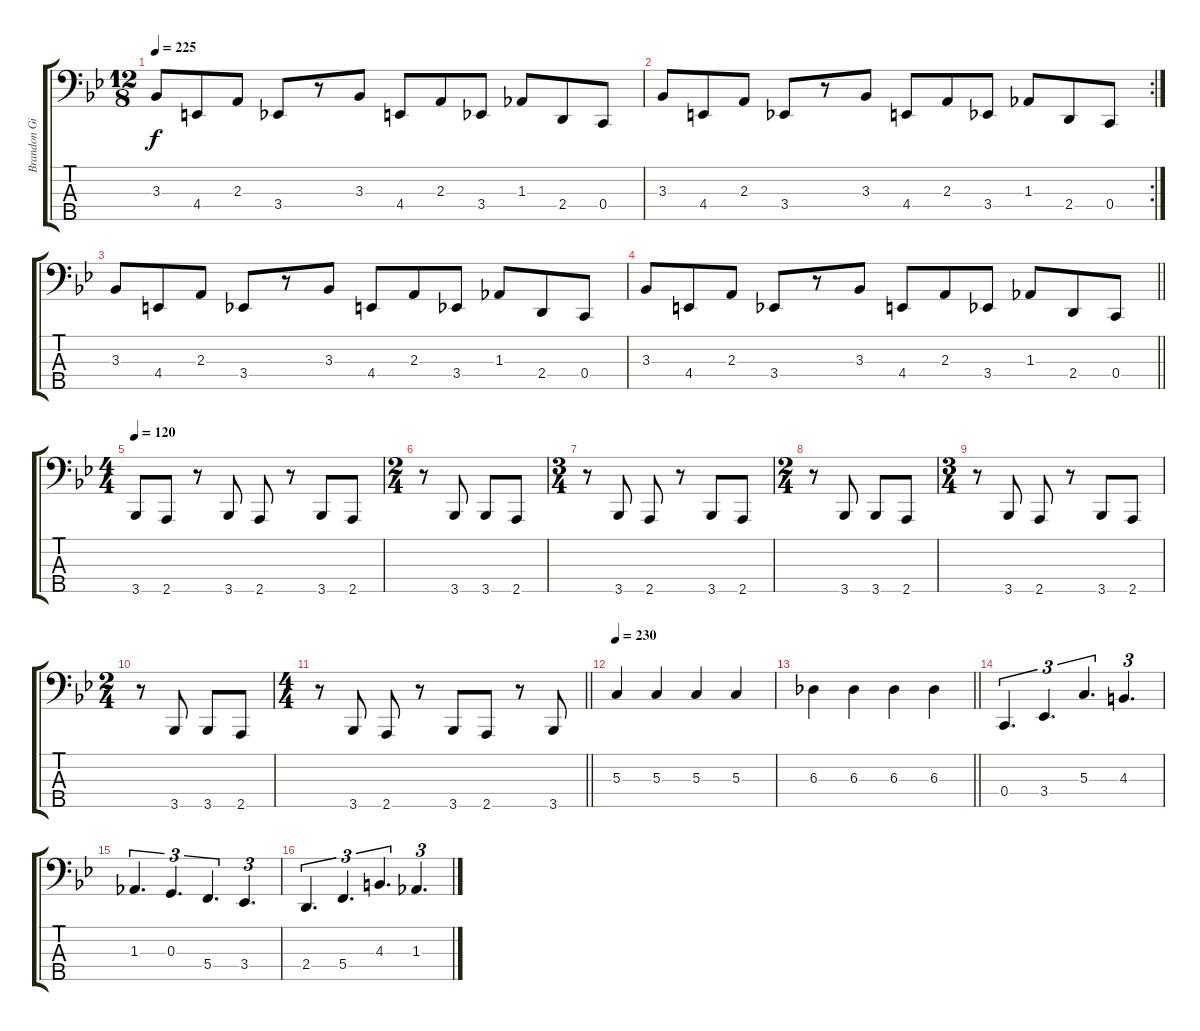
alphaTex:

\track ("Brandon Giffin" "Brandon Gi") {instrument electricbassfinger}
\staff {score tabs}
\tuning (F2 C2 G1 C1 G0) {hide}
\ts (12 8)
\tempo 225
\clef f4
\ks bb
3.3.8{dy f} 4.4.8 2.3.8 3.4.8 r.8 3.3.8 4.4.8 2.3.8 3.4.8 1.3.8 2.4.8 0.4.8 |
\rc 2
3.3.8 4.4.8 2.3.8 3.4.8 r.8 3.3.8 4.4.8 2.3.8 3.4.8 1.3.8 2.4.8 0.4.8 |
3.3.8 4.4.8 2.3.8 3.4.8 r.8 3.3.8 4.4.8 2.3.8 3.4.8 1.3.8 2.4.8 0.4.8 |
\barLineRight lightlight
3.3.8 4.4.8 2.3.8 3.4.8 r.8 3.3.8 4.4.8 2.3.8 3.4.8 1.3.8 2.4.8 0.4.8 |
\ts (4 4)
\section ("" "")
\tempo 120
3.5.8 2.5.8 r.8 3.5.8 2.5.8 r.8 3.5.8 2.5.8 |
\ts (2 4)
r.8 3.5.8 3.5.8 2.5.8 |
\ts (3 4)
r.8 3.5.8 2.5.8 r.8 3.5.8 2.5.8 |
\ts (2 4)
r.8 3.5.8 3.5.8 2.5.8 |
\ts (3 4)
r.8 3.5.8 2.5.8 r.8 3.5.8 2.5.8 |
\ts (2 4)
r.8 3.5.8 3.5.8 2.5.8 |
\ts (4 4)
\barLineRight lightlight
r.8 3.5.8 2.5.8 r.8 3.5.8 2.5.8 r.8 3.5.8 |
\section ("" "")
\tempo 230
5.3.4 5.3.4 5.3.4 5.3.4 |
\barLineRight lightlight
6.3.4 6.3.4 6.3.4 6.3.4 |
\section ("" "")
0.4.4{d tu (3 2)} 3.4.4{d tu (3 2)} 5.3.4{d tu (3 2)} 4.3.4{d tu (3 2)} |
1.3.4{d tu (3 2)} 0.3.4{d tu (3 2)} 5.4.4{d tu (3 2)} 3.4.4{d tu (3 2)} |
2.4.4{d tu (3 2)} 5.4.4{d tu (3 2)} 4.3.4{d tu (3 2)} 1.3.4{d tu (3 2)}
